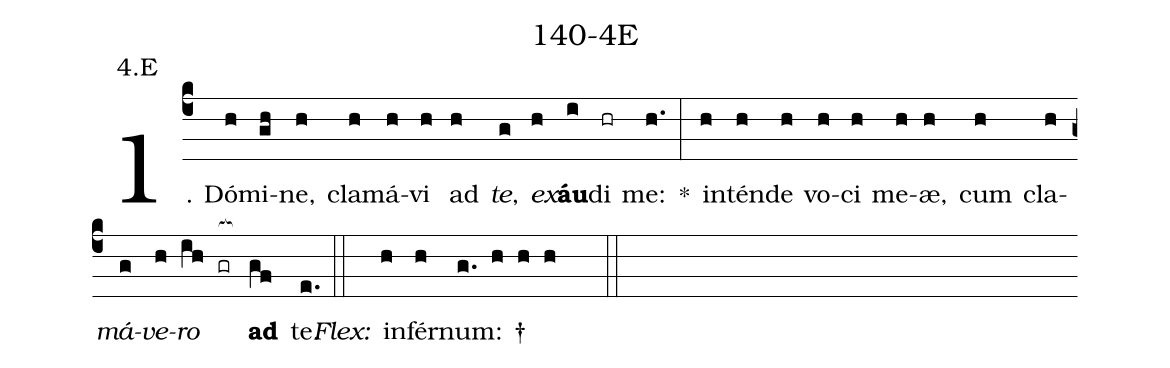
name: 140-4E;
annotation: 4.E;
%%
(c4)1. Dó(h)mi(gh)ne,(h) cla(h)má(h)vi(h) ad(h) <i>te</i>,(g) <i>ex</i>(h)<b>áu</b>(i)di(hr) me:(h.) *(:) in(h)tén(h)de(h) vo(h)ci(h) me(h)æ,(h) cum(h) cla(h)<i>má</i>(g)<i>ve</i>(h)<i>ro</i>(ih gr[ocb:1{]) <b>ad</b>(gf[ocb:0}]) te.(e.) (::)
<i>Flex:</i>()  in(h)fér(h)num: †(g. h h h  ::)
